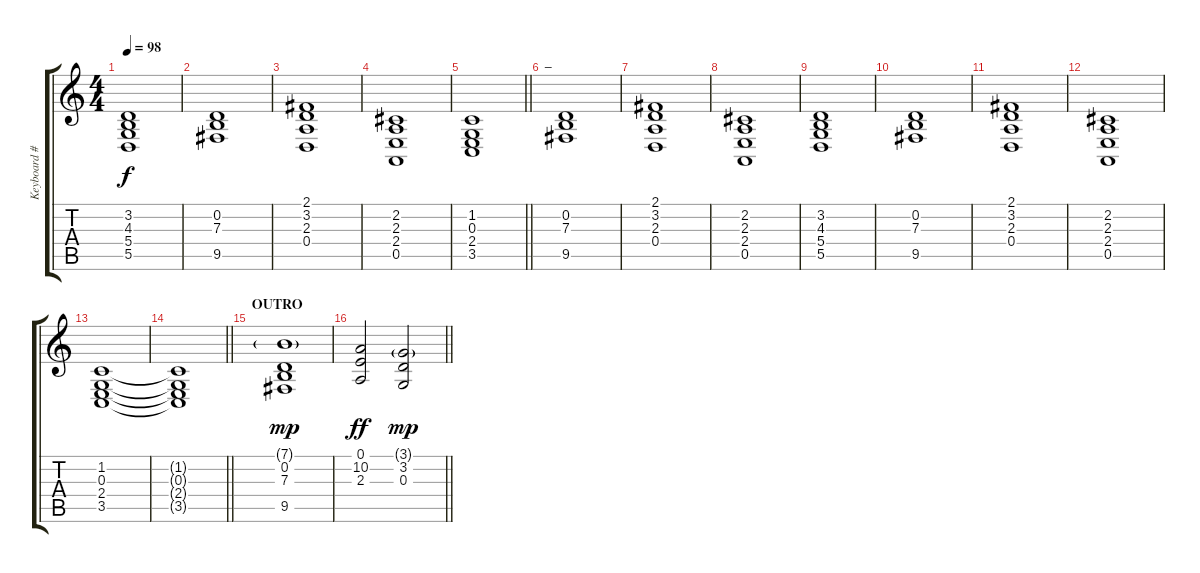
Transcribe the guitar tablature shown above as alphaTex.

\track ("Keyboard #1" "Keyboard #") {instrument acousticgrandpiano}
\staff {score tabs}
\tuning (E4 B3 G3 D3 A2 E2) {hide}
\ts (4 4)
\tempo 98
\clef g2
\ks c
(3.2 4.3 5.4 5.5).1{dy f} |
(0.2 7.3 9.5).1 |
(2.1 3.2 2.3 0.4).1 |
(2.2 2.3 2.4 0.5).1 |
\barLineRight lightlight
(1.2 0.3 2.4 3.5).1 |
\section ("" "_")
(0.2 7.3 9.5).1 |
(2.1 3.2 2.3 0.4).1 |
(2.2 2.3 2.4 0.5).1 |
(3.2 4.3 5.4 5.5).1 |
(0.2 7.3 9.5).1 |
(2.1 3.2 2.3 0.4).1 |
(2.2 2.3 2.4 0.5).1 |
(1.2 0.3 2.4 3.5).1 |
\barLineRight lightlight
(1.2{t} 0.3{t} 2.4{t} 3.5{t}).1 |
\section ("" "OUTRO")
(7.1{g} 0.2 7.3 9.5).1{dy mp} |
\barLineRight lightlight
(0.1 10.2 2.3).2{dy ff} (3.1{g} 3.2 0.3).2{dy mp}
